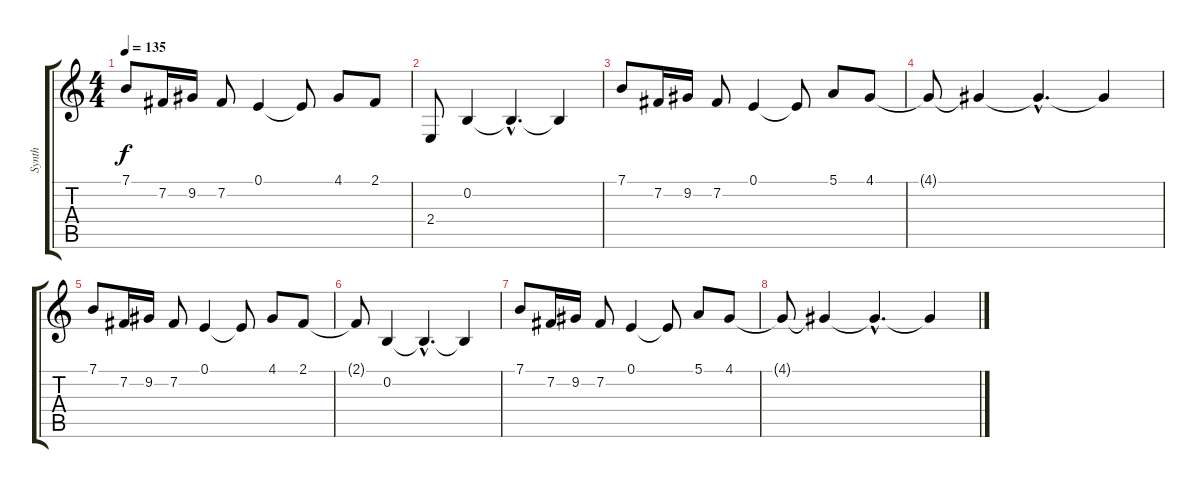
\track ("Synth" "Synth") {instrument lead2sawtooth}
\staff {score tabs}
\tuning (E4 B3 G3 D3 A2 D2) {hide}
\ts (4 4)
\tempo 135
\clef g2
\ks c
7.1.8{dy f} 7.2.16 9.2.16 7.2.8 0.1.4 0.1{t}.8 4.1.8 2.1.8 |
2.4{t}.8 0.2.4 0.2{hac t}.4{d} 0.2{t}.4 |
7.1.8 7.2.16 9.2.16 7.2.8 0.1.4 0.1{t}.8 5.1.8 4.1.8 |
4.1{t}.8 4.1{t}.4 4.1{hac t}.4{d} 4.1{t}.4 |
7.1.8 7.2.16 9.2.16 7.2.8 0.1.4 0.1{t}.8 4.1.8 2.1.8 |
2.1{t}.8 0.2.4 0.2{hac t}.4{d} 0.2{t}.4 |
7.1.8 7.2.16 9.2.16 7.2.8 0.1.4 0.1{t}.8 5.1.8 4.1.8 |
4.1{t}.8 4.1{t}.4 4.1{hac t}.4{d} 4.1{t}.4
